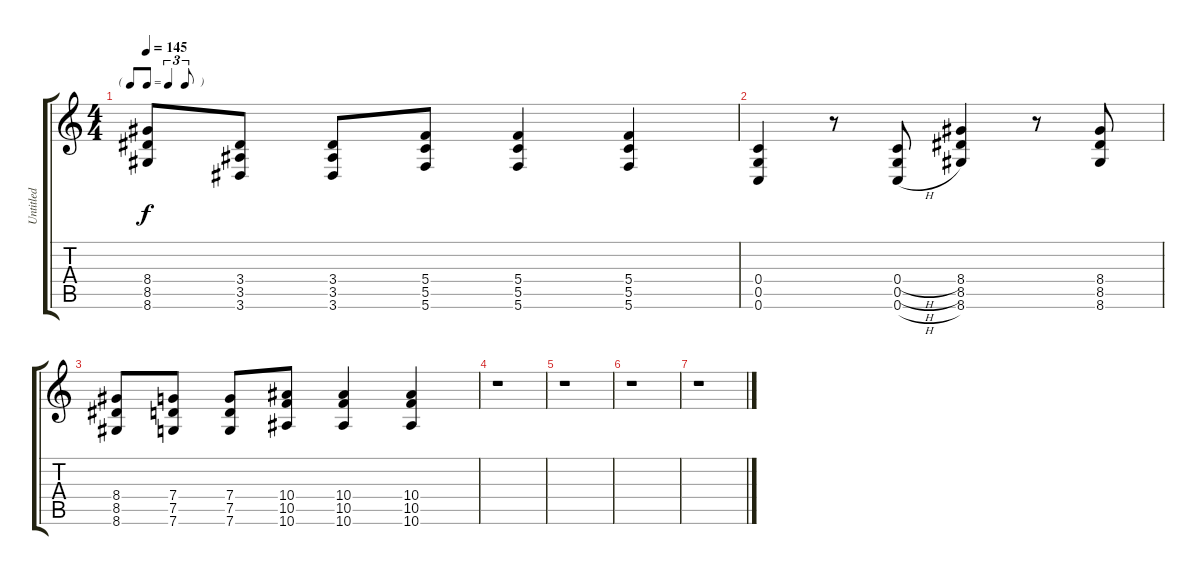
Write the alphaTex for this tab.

\track ("Untitled" "Untitled") {instrument distortionguitar}
\staff {score tabs}
\tuning (D4 A3 F3 C3 G2 C2) {hide}
\ts (4 4)
\tf triplet8th
\tempo 145
\clef g2
\ks c
(8.4 8.5 8.6).8{dy f} (3.4 3.5 3.6).8 (3.4 3.5 3.6).8 (5.4 5.5 5.6).8 (5.4 5.5 5.6).4 (5.4 5.5 5.6).4 |
(0.4 0.5 0.6).4 r.8 (0.4{h} 0.5{h} 0.6{h}).8 (8.4 8.5 8.6).4 r.8 (8.4 8.5 8.6).8 |
(8.4 8.5 8.6).8 (7.4 7.5 7.6).8 (7.4 7.5 7.6).8 (10.4 10.5 10.6).8 (10.4 10.5 10.6).4 (10.4 10.5 10.6).4 |
r.1 |
r.1 |
r.1 |
r.1
